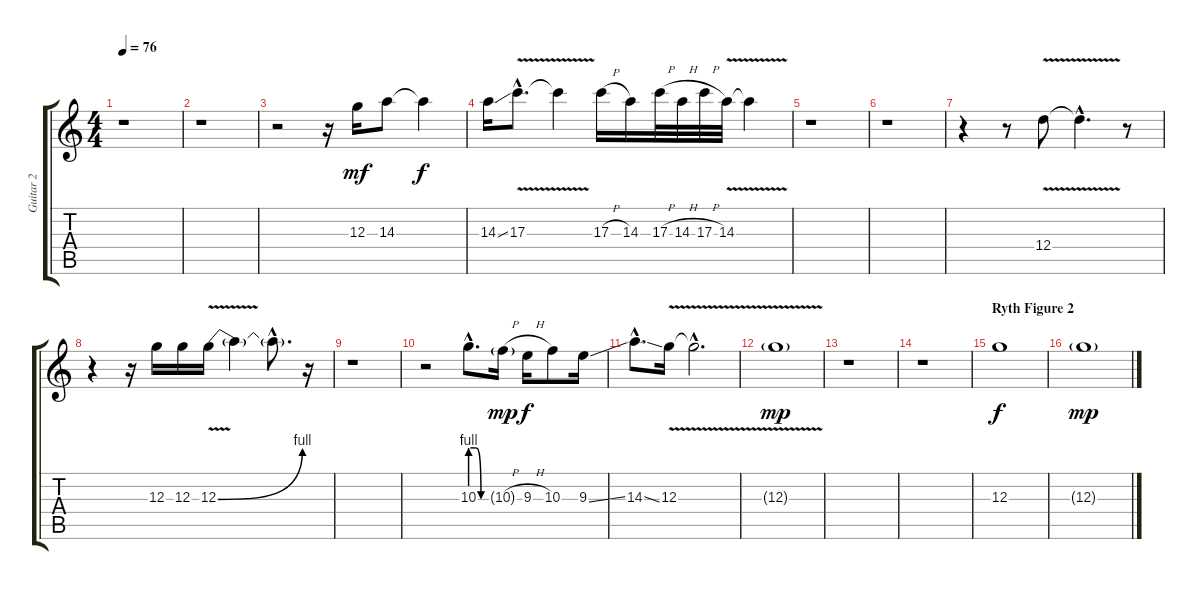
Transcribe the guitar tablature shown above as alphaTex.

\track ("Guitar 2" "Guitar 2") {instrument distortionguitar}
\staff {score tabs}
\tuning (E4 B3 G3 D3 A2 E2) {hide}
\ts (4 4)
\tempo 76
\clef g2
\ks c
r.1{dy mf} |
r.1 |
r.2 r.16 12.3.16 14.3.8 14.3{t}.4{dy f} |
14.3{ss}.16 17.3{v hac}.8{d} 17.3{t}.4 17.3{h}.16 14.3.16 17.3{h}.32 14.3{h}.32 17.3{h}.32 14.3{v}.32 14.3{t}.4 |
r.1 |
r.1 |
r.4 r.8 12.4{v}.8 12.4{hac t}.4{d} r.8 |
r.4 r.16 12.3.16 12.3.16 12.3{be (bend 0 0 60 4) v}.16 12.3{t}.4 12.3{hac t}.8{d} r.16 |
r.1 |
r.2 10.3{be (custom 0 4 20 4 40 0 60 0) hac}.8{d} 10.3{h g}.16{dy mp} 9.3{h}.16{dy f} 10.3.8 9.3{ss}.16 |
14.3{ss hac}.8{d} 12.3{v}.16 12.3{hac t}.2{d} |
12.3{v g}.1{dy mp} |
r.1 |
r.1 |
\section ("" "Ryth Figure 2")
12.3.1{dy f} |
12.3{g}.1{dy mp}
